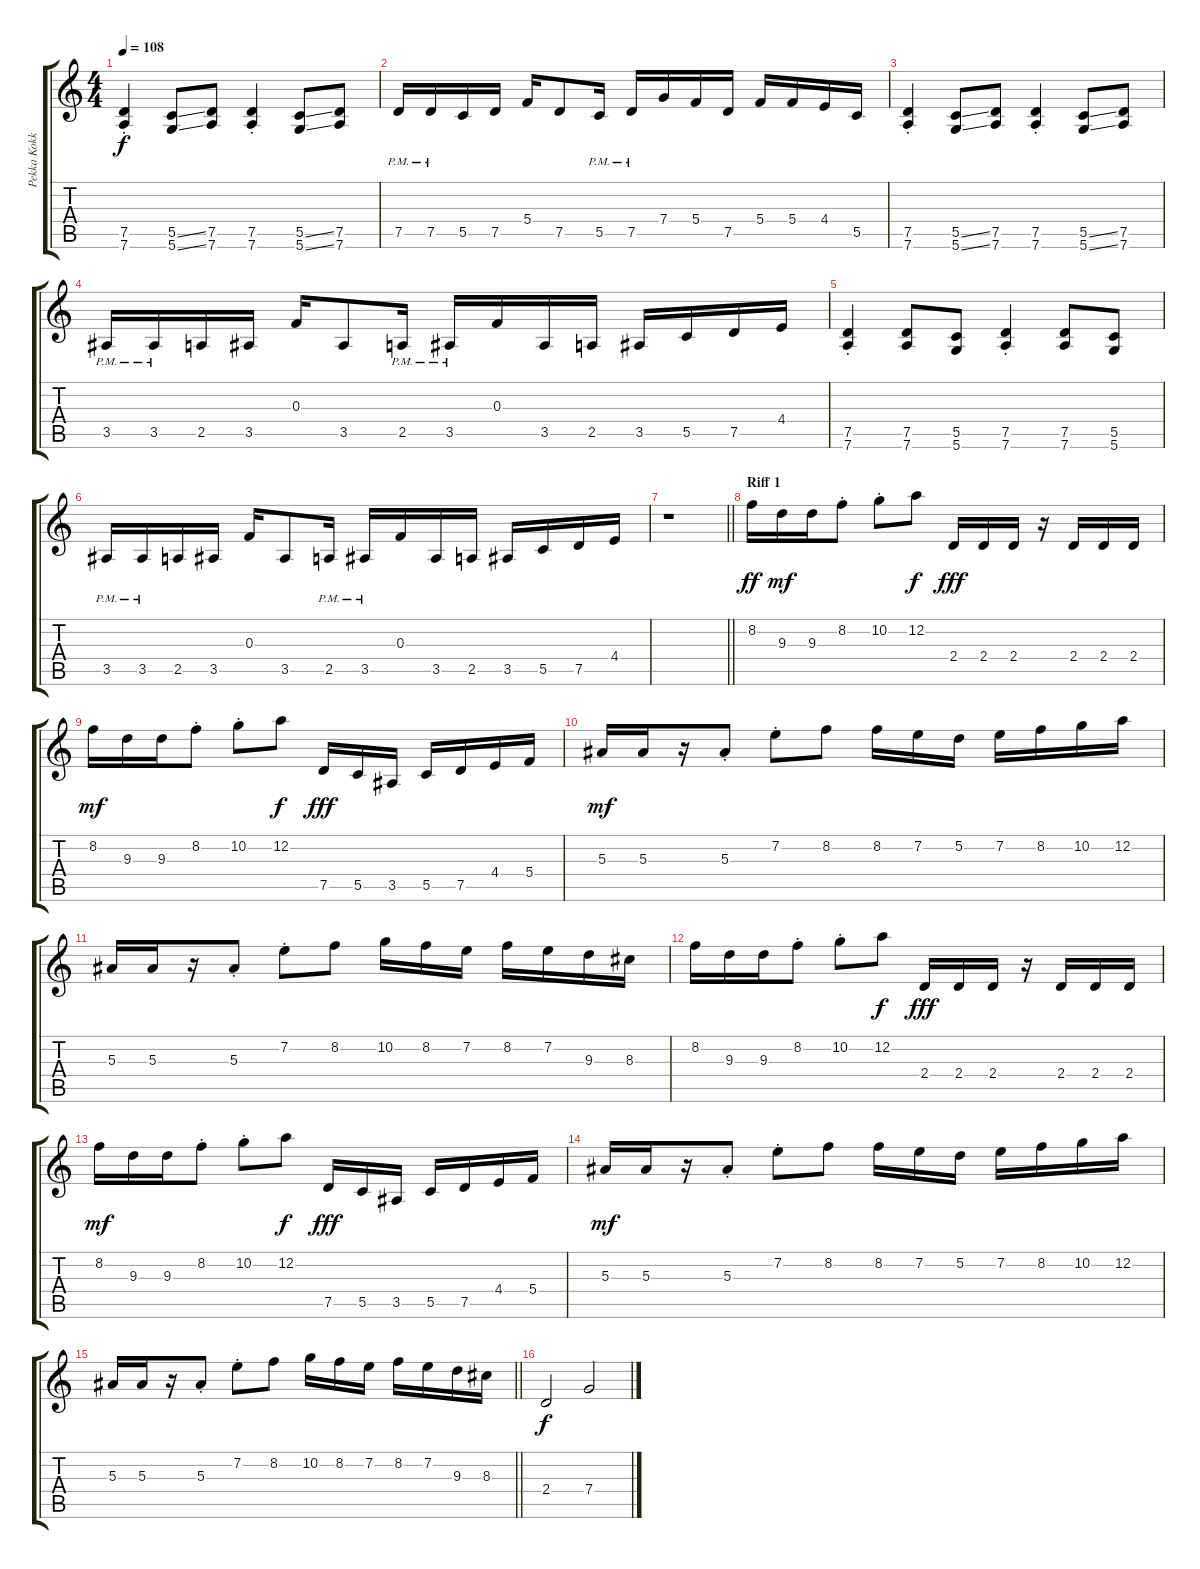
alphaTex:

\track ("Pekka Kokko" "Pekka Kokk") {instrument distortionguitar}
\staff {score tabs}
\tuning (D4 A3 F3 C3 G2 D2) {hide}
\ts (4 4)
\tempo 108
\clef g2
\ks c
(7.5{st} 7.6{st}).4{dy f} (5.5{ss} 5.6{ss}).8 (7.5 7.6).8 (7.5{st} 7.6{st}).4 (5.5{ss} 5.6{ss}).8 (7.5 7.6).8 |
7.5{pm}.16 7.5{pm}.16 5.5.16 7.5.16 5.4.16 7.5.8 5.5{pm}.16 7.5{pm}.16 7.4.16 5.4.16 7.5.16 5.4.16 5.4.16 4.4.16 5.5.16 |
(7.5{st} 7.6{st}).4 (5.5{ss} 5.6{ss}).8 (7.5 7.6).8 (7.5{st} 7.6{st}).4 (5.5{ss} 5.6{ss}).8 (7.5 7.6).8 |
3.5{pm}.16 3.5{pm}.16 2.5.16 3.5.16 0.3.16 3.5.8 2.5{pm}.16 3.5{pm}.16 0.3.16 3.5.16 2.5.16 3.5.16 5.5.16 7.5.16 4.4.16 |
(7.5{st} 7.6{st}).4 (7.5 7.6).8 (5.5 5.6).8 (7.5{st} 7.6{st}).4 (7.5 7.6).8 (5.5 5.6).8 |
3.5{pm}.16 3.5{pm}.16 2.5.16 3.5.16 0.3.16 3.5.8 2.5{pm}.16 3.5{pm}.16 0.3.16 3.5.16 2.5.16 3.5.16 5.5.16 7.5.16 4.4.16 |
\barLineRight lightlight
r.1 |
\section ("" "Riff 1")
8.2.16{dy ff} 9.3.16{dy mf} 9.3.16 8.2{st}.8 10.2{st}.8 12.2.8{dy f} 2.4.16{dy fff} 2.4.16 2.4.16 r.16 2.4.16 2.4.16 2.4.16 |
8.2.16{dy mf} 9.3.16 9.3.16 8.2{st}.8 10.2{st}.8 12.2.8{dy f} 7.5.16{dy fff} 5.5.16 3.5.16 5.5.16 7.5.16 4.4.16 5.4.16 |
5.3.16{dy mf} 5.3.16 r.16 5.3{st}.8 7.2{st}.8 8.2.8 8.2.16 7.2.16 5.2.16 7.2.16 8.2.16 10.2.16 12.2.16 |
5.3.16 5.3.16 r.16 5.3{st}.8 7.2{st}.8 8.2.8 10.2.16 8.2.16 7.2.16 8.2.16 7.2.16 9.3.16 8.3.16 |
8.2.16 9.3.16 9.3.16 8.2{st}.8 10.2{st}.8 12.2.8{dy f} 2.4.16{dy fff} 2.4.16 2.4.16 r.16 2.4.16 2.4.16 2.4.16 |
8.2.16{dy mf} 9.3.16 9.3.16 8.2{st}.8 10.2{st}.8 12.2.8{dy f} 7.5.16{dy fff} 5.5.16 3.5.16 5.5.16 7.5.16 4.4.16 5.4.16 |
5.3.16{dy mf} 5.3.16 r.16 5.3{st}.8 7.2{st}.8 8.2.8 8.2.16 7.2.16 5.2.16 7.2.16 8.2.16 10.2.16 12.2.16 |
\barLineRight lightlight
5.3.16 5.3.16 r.16 5.3{st}.8 7.2{st}.8 8.2.8 10.2.16 8.2.16 7.2.16 8.2.16 7.2.16 9.3.16 8.3.16 |
2.4.2{dy f} 7.4.2
